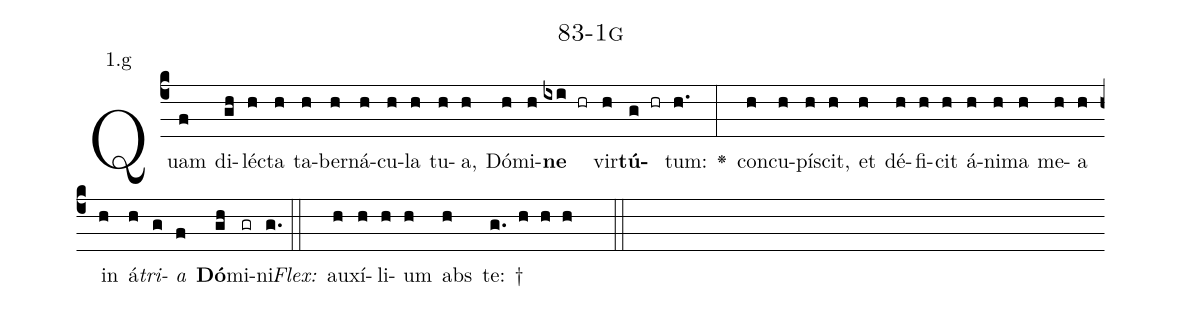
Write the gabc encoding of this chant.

name: 83-1g;
annotation: 1.g;
%%
(c4)Quam(f) di(gh)léc(h)ta(h) ta(h)ber(h)ná(h)cu(h)la(h) tu(h)a,(h) Dó(h)mi(h)<b>ne</b>(ixi hr) vir(h)<b>tú</b>(g hr)tum:(h.) <v>\greheightstar</v>(:) con(h)cu(h)pí(h)scit,(h) et(h) dé(h)fi(h)cit(h) á(h)ni(h)ma(h) me(h)a(h) in(h) á(h)<i>tri</i>(g)<i>a</i>(f) <b>Dó</b>(gh)mi(gr)ni.(g.) (::)
<i>Flex:</i>()  au(h)xí(h)li(h)um(h) abs(h) te: †(g. h h h  ::)

%E(h) u(h) o(g) u(f) a(gh) e.(g.) (::)
